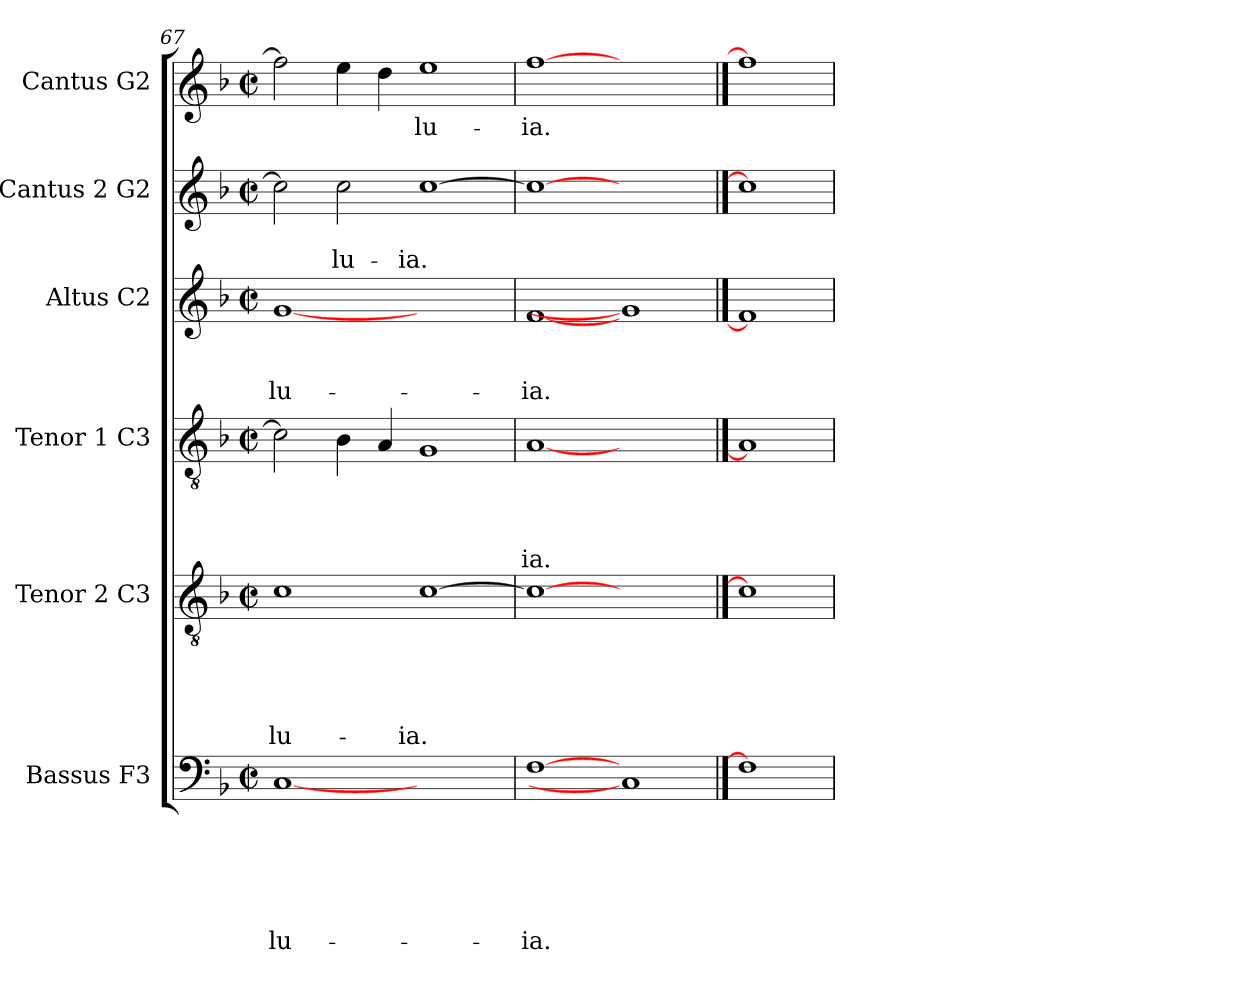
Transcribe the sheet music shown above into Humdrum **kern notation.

**kern	**text	**text	**text	**text	**text	**text	**kern	**text	**text	**text	**text	**text	**kern	**text	**text	**text	**text	**kern	**text	**text	**text	**kern	**text	**text	**kern	**text
*part6	*part6	*part6	*part6	*part6	*part6	*part6	*part5	*part5	*part5	*part5	*part5	*part5	*part4	*part4	*part4	*part4	*part4	*part3	*part3	*part3	*part3	*part2	*part2	*part2	*part1	*part1
*staff6	*staff6	*staff6	*staff6	*staff6	*staff6	*staff6	*staff5	*staff5	*staff5	*staff5	*staff5	*staff5	*staff4	*staff4	*staff4	*staff4	*staff4	*staff3	*staff3	*staff3	*staff3	*staff2	*staff2	*staff2	*staff1	*staff1
*I"Bassus F3	*	*	*	*	*	*	*I"Tenor 2 C3	*	*	*	*	*	*I"Tenor 1 C3	*	*	*	*	*I"Altus C2	*	*	*	*I"Cantus 2 G2	*	*	*I"Cantus G2	*
*clefF4	*	*	*	*	*	*	*clefGv2	*	*	*	*	*	*clefGv2	*	*	*	*	*clefG2	*	*	*	*clefG2	*	*	*clefG2	*
*k[b-]	*	*	*	*	*	*	*k[b-]	*	*	*	*	*	*k[b-]	*	*	*	*	*k[b-]	*	*	*	*k[b-]	*	*	*k[b-]	*
*F:	*	*	*	*	*	*	*F:	*	*	*	*	*	*F:	*	*	*	*	*F:	*	*	*	*F:	*	*	*F:	*
*M2/2	*	*	*	*	*	*	*M2/2	*	*	*	*	*	*M2/2	*	*	*	*	*M2/2	*	*	*	*M2/2	*	*	*M2/2	*
*met(c|)	*	*	*	*	*	*	*met(c|)	*	*	*	*	*	*met(c|)	*	*	*	*	*met(c|)	*	*	*	*met(c|)	*	*	*met(c|)	*
=67	=67	=67	=67	=67	=67	=67	=67	=67	=67	=67	=67	=67	=67	=67	=67	=67	=67	=67	=67	=67	=67	=67	=67	=67	=67	=67
!	!	!	!	!	!	!LO:LY:b	!	!	!	!	!	!LO:LY:b	!	!	!	!	!	!	!	!	!LO:LY:b	!	!	!	!	!
[1C	.	.	.	.	.	-lu-	1c	.	.	.	.	-lu-	2c\]	.	.	.	.	[1g	.	.	-lu-	2cc\]	.	.	2ff\]	.
!	!	!	!	!	!	!	!	!	!	!	!	!	!	!	!	!	!	!	!	!	!	!	!	!LO:LY:b	!	!
.	.	.	.	.	.	.	.	.	.	.	.	.	4B-\	.	.	.	.	.	.	.	.	2cc\	.	-lu-	4ee\	.
.	.	.	.	.	.	.	.	.	.	.	.	.	4A/	.	.	.	.	.	.	.	.	.	.	.	4dd\	.
!	!	!	!	!	!	!	!	!	!	!	!	!LO:LY:b	!	!	!	!	!	!	!	!	!	!	!	!LO:LY:b	!	!LO:LY:b
1ryy	.	.	.	.	.	.	[>1c	.	.	.	.	-ia.	1G	.	.	.	.	1ryy	.	.	.	[>1cc	.	-ia.	1ee	-lu-
=68	=68	=68	=68	=68	=68	=68	=68	=68	=68	=68	=68	=68	=68	=68	=68	=68	=68	=68	=68	=68	=68	=68	=68	=68	=68	=68
!	!	!	!	!	!	!LO:LY:b:rj	!	!	!	!	!	!	!	!	!	!	!LO:LY:b:rj	!	!	!	!LO:LY:b:rj	!	!	!	!	!LO:LY:b:rj
[1F	.	.	.	.	.	-ia.	1c_	.	.	.	.	.	[1A	.	.	.	-ia.	[1f	.	.	-ia.	1cc_	.	.	[1ff	-ia.
1C]	.	.	.	.	.	.	1ryy	.	.	.	.	.	1ryy	.	.	.	.	1g]	.	.	.	1ryy	.	.	1ryy	.
==69	==69	==69	==69	==69	==69	==69	==69	==69	==69	==69	==69	==69	==69	==69	==69	==69	==69	==69	==69	==69	==69	==69	==69	==69	==69	==69
1F]	.	.	.	.	.	.	1c]	.	.	.	.	.	1A]	.	.	.	.	1f]	.	.	.	1cc]	.	.	1ff]	.
=	=	=	=	=	=	=	=	=	=	=	=	=	=	=	=	=	=	=	=	=	=	=	=	=	=	=
*-	*-	*-	*-	*-	*-	*-	*-	*-	*-	*-	*-	*-	*-	*-	*-	*-	*-	*-	*-	*-	*-	*-	*-	*-	*-	*-
